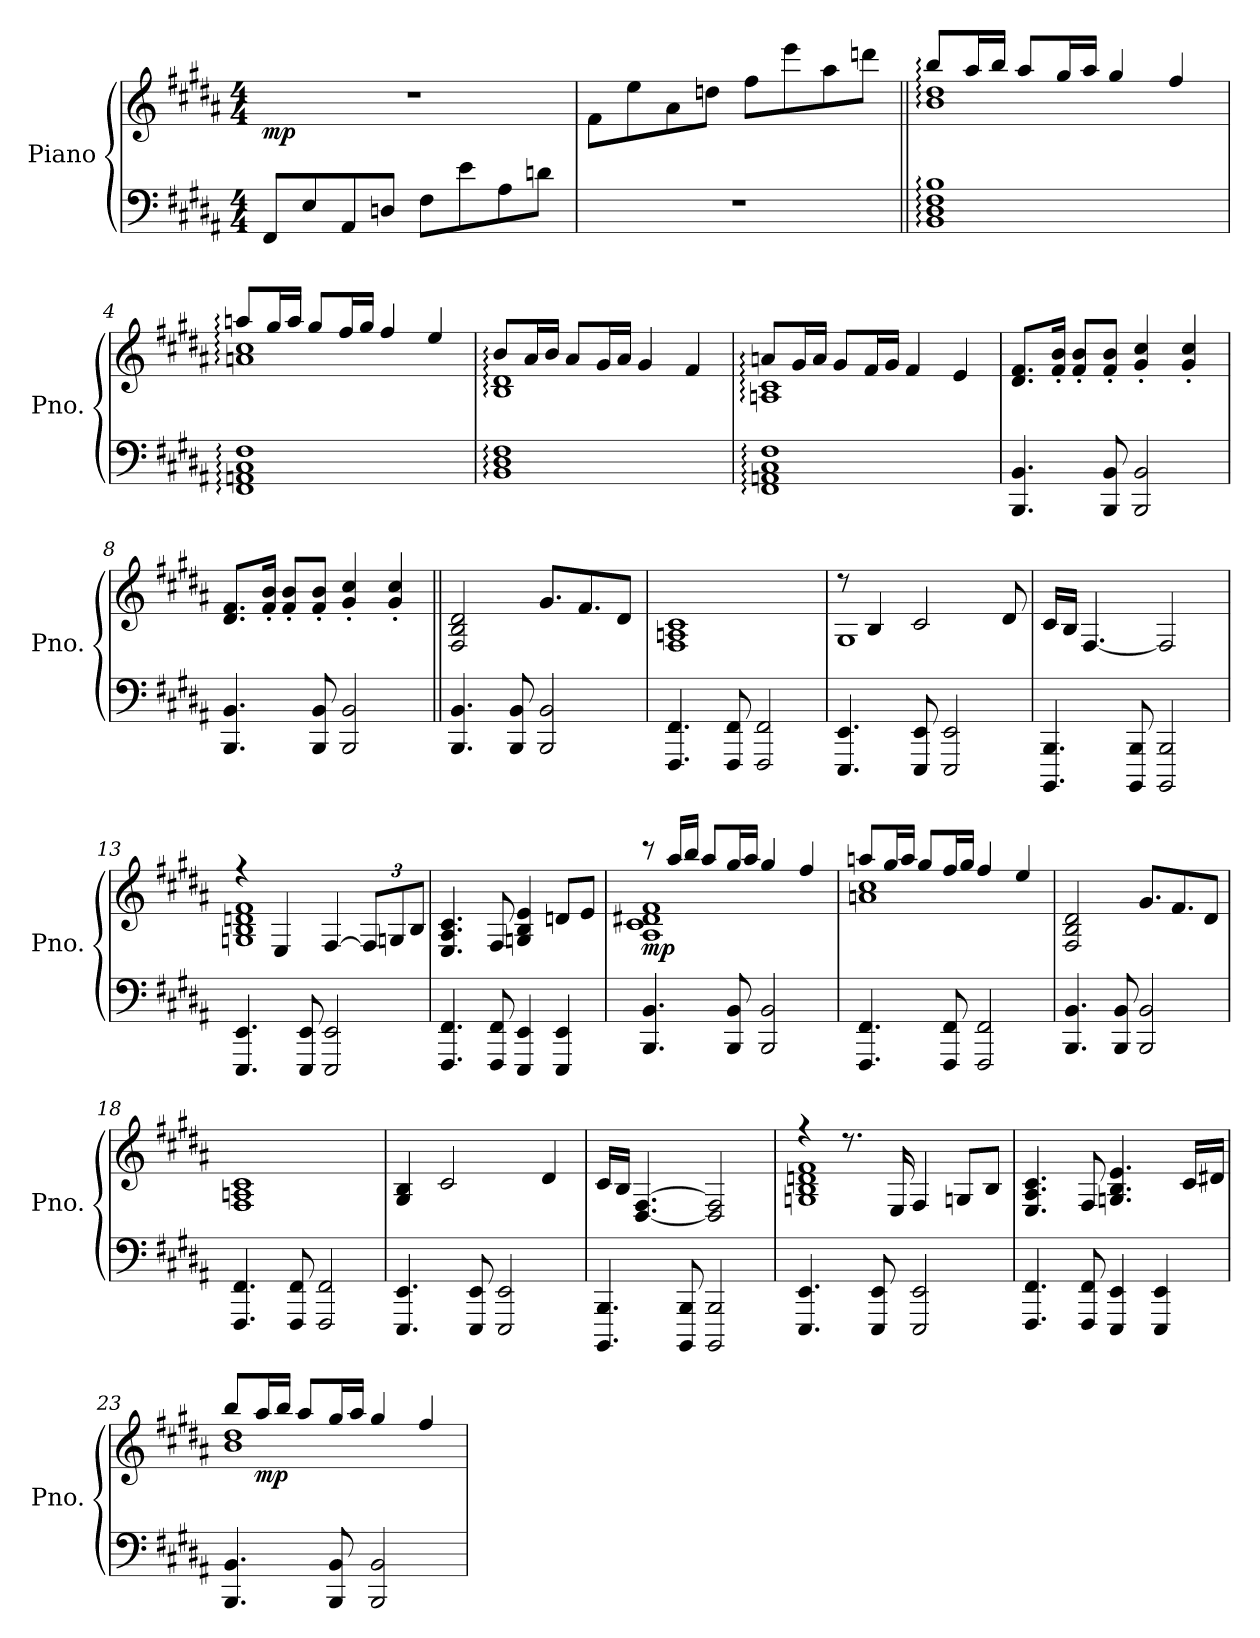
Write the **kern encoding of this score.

**kern	**kern	**dynam
*part1	*part1	*part1
*staff2	*staff1	*staff1/2
*I"Piano	*	*
*I'Pno.	*	*
*clefF4	*clefG2	*
*k[f#c#g#d#a#]	*k[f#c#g#d#a#]	*
*M4/4	*M4/4	*
*MM84	*MM84	*
=1	=1	=1
!	!	!LO:DY:b
8FF#/L	1r	mp
8E/	.	.
8AA#/	.	.
8Dn/J	.	.
8F#\L	.	.
8e\	.	.
8A#\	.	.
8dn\J	.	.
=2	=2	=2
1r	8f#\L	.
.	8ee\	.
.	8a#\	.
.	8ddn\J	.
.	8ff#\L	.
.	8eee\	.
.	8aa#\	.
.	8dddn\J	.
=3||	=3||	=3||
*	*^	*
1BB: 1D#: 1F#: 1B:	8bb:/L	1b: 1dd#:	.
.	16aa#/L	.	.
.	16bb/JJ	.	.
.	8aa#/L	.	.
.	16gg#/L	.	.
.	16aa#/JJ	.	.
.	4gg#/	.	.
.	4ff#/	.	.
=4	=4	=4	=4
1FF#: 1AAn: 1C#: 1F#:	8aan:/L	1an: 1cc#:	.
.	16gg#/L	.	.
.	16aa/JJ	.	.
.	8gg#/L	.	.
.	16ff#/L	.	.
.	16gg#/JJ	.	.
.	4ff#/	.	.
.	4ee/	.	.
!!LO:LB:g=z	!!
=5	=5	=5	=5
1BB: 1D#: 1F#:	8b:/L	1B: 1d#:	.
.	16a#/L	.	.
.	16b/JJ	.	.
.	8a#/L	.	.
.	16g#/L	.	.
.	16a#/JJ	.	.
.	4g#/	.	.
.	4f#/	.	.
=6	=6	=6	=6
1FF#: 1AAn: 1C#: 1F#:	8an:/L	1An: 1c#:	.
.	16g#/L	.	.
.	16a/JJ	.	.
.	8g#/L	.	.
.	16f#/L	.	.
.	16g#/JJ	.	.
.	4f#/	.	.
.	4e/	.	.
*	*v	*v	*
=7	=7	=7
4.BBB/ 4.BB/	8.d#/ 8.f#/L	.
.	16f#/' 16b/'Jk	.
.	8f#/' 8b/'L	.
8BBB/ 8BB/	8f#/' 8b/'J	.
2BBB/ 2BB/	4g#/' 4cc#/'	.
.	4g#/' 4cc#/'	.
=8	=8	=8
4.BBB/ 4.BB/	8.d#/ 8.f#/L	.
.	16f#/' 16b/'Jk	.
.	8f#/' 8b/'L	.
8BBB/ 8BB/	8f#/' 8b/'J	.
2BBB/ 2BB/	4g#/' 4cc#/'	.
.	4g#/' 4cc#/'	.
!!LO:LB:g=z
=9||	=9||	=9||
!	!	!LO:DY:b=2
!	!	!LO:DY:n=1:b
4.BBB/ 4.BB/	2F#/ 2B/ 2d#/	mp mf
8BBB/ 8BB/	.	.
2BBB/ 2BB/	8.g#/L	.
.	8.f#/	.
.	8d#/J	.
=10	=10	=10
4.FFF#/ 4.FF#/	1F# 1An 1c#	.
8FFF#/ 8FF#/	.	.
2FFF#/ 2FF#/	.	.
=11	=11	=11
*	*^	*
4.EEE/ 4.EE/	8r	1G#	.
.	4B/	.	.
8EEE/ 8EE/	2c#/	.	.
2EEE/ 2EE/	.	.	.
.	8d#/	.	.
*	*v	*v	*
=12	=12	=12
4.BBBB/ 4.BBB/	16c#/LL	.
.	16B/JJ	.
.	[4.F#/	.
8BBBB/ 8BBB/	.	.
2BBBB/ 2BBB/	2F#/]	.
!!LO:LB:g=z
=13	=13	=13
*	*^	*
4.EEE/ 4.EE/	4r	1Gn 1B 1dn 1f#	.
.	4E/	.	.
8EEE/ 8EE/	.	.	.
2EEE/ 2EE/	[4F#/	.	.
*	*Xbrackettup	*	*
.	12F#/L]	.	.
.	12Gn/	.	.
.	12B/J	.	.
*	*v	*v	*
=14	=14	=14
4.FFF#/ 4.FF#/	4.E/ 4.A#/ 4.c#/	.
8FFF#/ 8FF#/	8F#/	.
4EEE/ 4EE/	4Gn/ 4B/ 4e/	.
4EEE/ 4EE/	8dn/L	.
.	8e/J	.
=15	=15	=15
*	*^	*
!	!	!	!LO:DY:b
4.BBB/ 4.BB/	8r	1A# 1c# 1d#X 1f#	mp
.	16aa#/LL	.	.
.	16bb/JJ	.	.
.	8aa#/L	.	.
8BBB/ 8BB/	16gg#/L	.	.
.	16aa#/JJ	.	.
2BBB/ 2BB/	4gg#/	.	.
.	4ff#/	.	.
=16	=16	=16	=16
4.FFF#/ 4.FF#/	8aan/L	1an 1cc#	.
.	16gg#/L	.	.
.	16aa/JJ	.	.
.	8gg#/L	.	.
8FFF#/ 8FF#/	16ff#/L	.	.
.	16gg#/JJ	.	.
2FFF#/ 2FF#/	4ff#/	.	.
.	4ee/	.	.
*	*v	*v	*
!!LO:LB:g=z
=17	=17	=17
!	!	!LO:DY:b=2
!	!	!LO:DY:n=1:b
!	!	!LO:DY:n=2:b
4.BBB/ 4.BB/	2F#/ 2B/ 2d#/	mp mf mf
8BBB/ 8BB/	.	.
2BBB/ 2BB/	8.g#/L	.
.	8.f#/	.
.	8d#/J	.
=18	=18	=18
4.FFF#/ 4.FF#/	1F# 1An 1c#	.
8FFF#/ 8FF#/	.	.
2FFF#/ 2FF#/	.	.
=19	=19	=19
4.EEE/ 4.EE/	4G#/ 4B/	.
.	2c#/	.
8EEE/ 8EE/	.	.
2EEE/ 2EE/	.	.
.	4d#/	.
=20	=20	=20
4.BBBB/ 4.BBB/	16c#/LL	.
.	16B/JJ	.
.	[4.D#/ [4.F#/	.
8BBBB/ 8BBB/	.	.
2BBBB/ 2BBB/	2D#/] 2F#/]	.
!!LO:LB:g=z
=21	=21	=21
*	*^	*
4.EEE/ 4.EE/	4r	1Gn 1B 1dn 1f#	.
.	8.r	.	.
8EEE/ 8EE/	.	.	.
.	16E/	.	.
2EEE/ 2EE/	4F#/	.	.
.	8Gn/L	.	.
.	8B/J	.	.
*	*v	*v	*
=22	=22	=22
4.FFF#/ 4.FF#/	4.E/ 4.A#/ 4.c#/	.
8FFF#/ 8FF#/	8F#/	.
4EEE/ 4EE/	4.Gn/ 4.B/ 4.e/	.
4EEE/ 4EE/	.	.
.	16c#/LL	.
.	16d#X/JJ	.
=23	=23	=23
*	*^	*
4.BBB/ 4.BB/	8bb/L	1b 1dd#	.
!	!	!	!LO:DY:b
.	16aa#/L	.	mp
.	16bb/JJ	.	.
.	8aa#/L	.	.
8BBB/ 8BB/	16gg#/L	.	.
.	16aa#/JJ	.	.
2BBB/ 2BB/	4gg#/	.	.
.	4ff#/	.	.
*	*v	*v	*
=	=	=
*-	*-	*-
